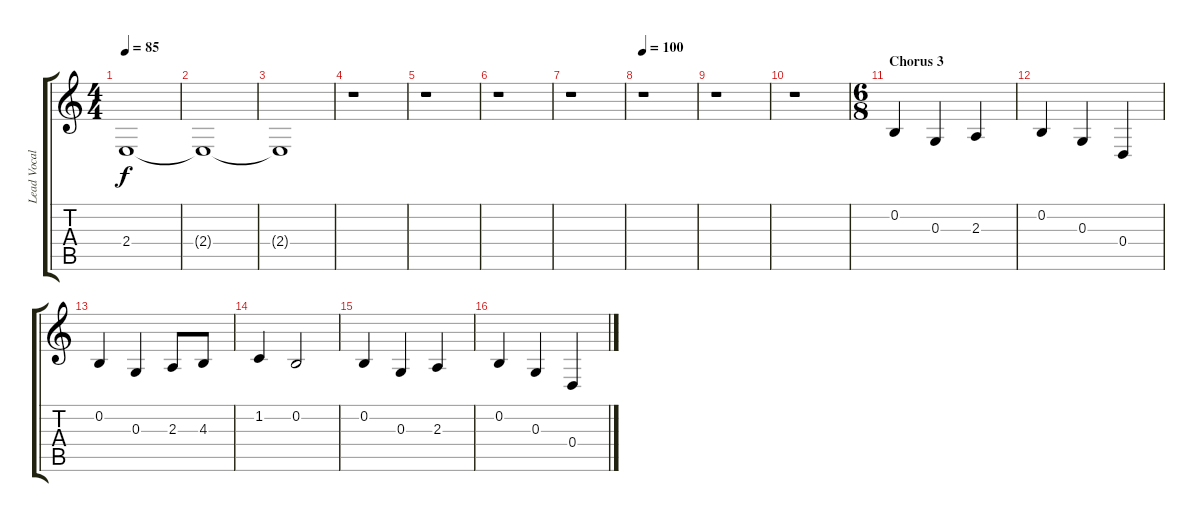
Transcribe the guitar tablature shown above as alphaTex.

\track ("Lead Vocals" "Lead Vocal") {instrument clarinet}
\staff {score tabs}
\tuning (E4 B3 G3 D3 A2 E2) {hide}
\ts (4 4)
\tempo 85
\clef g2
\ks c
2.4.1{dy f volume 0} |
2.4{t}.1 |
2.4{t}.1 |
r.1{volume 16} |
r.1 |
r.1 |
r.1 |
\tempo 100
r.1 |
r.1 |
r.1 |
\ts (6 8)
\section ("" "Chorus 3")
0.2.4 0.3.4 2.3.4 |
0.2.4 0.3.4 0.4.4 |
0.2.4 0.3.4 2.3.8 4.3.8 |
1.2.4 0.2.2 |
0.2.4 0.3.4 2.3.4 |
0.2.4 0.3.4 0.4.4
